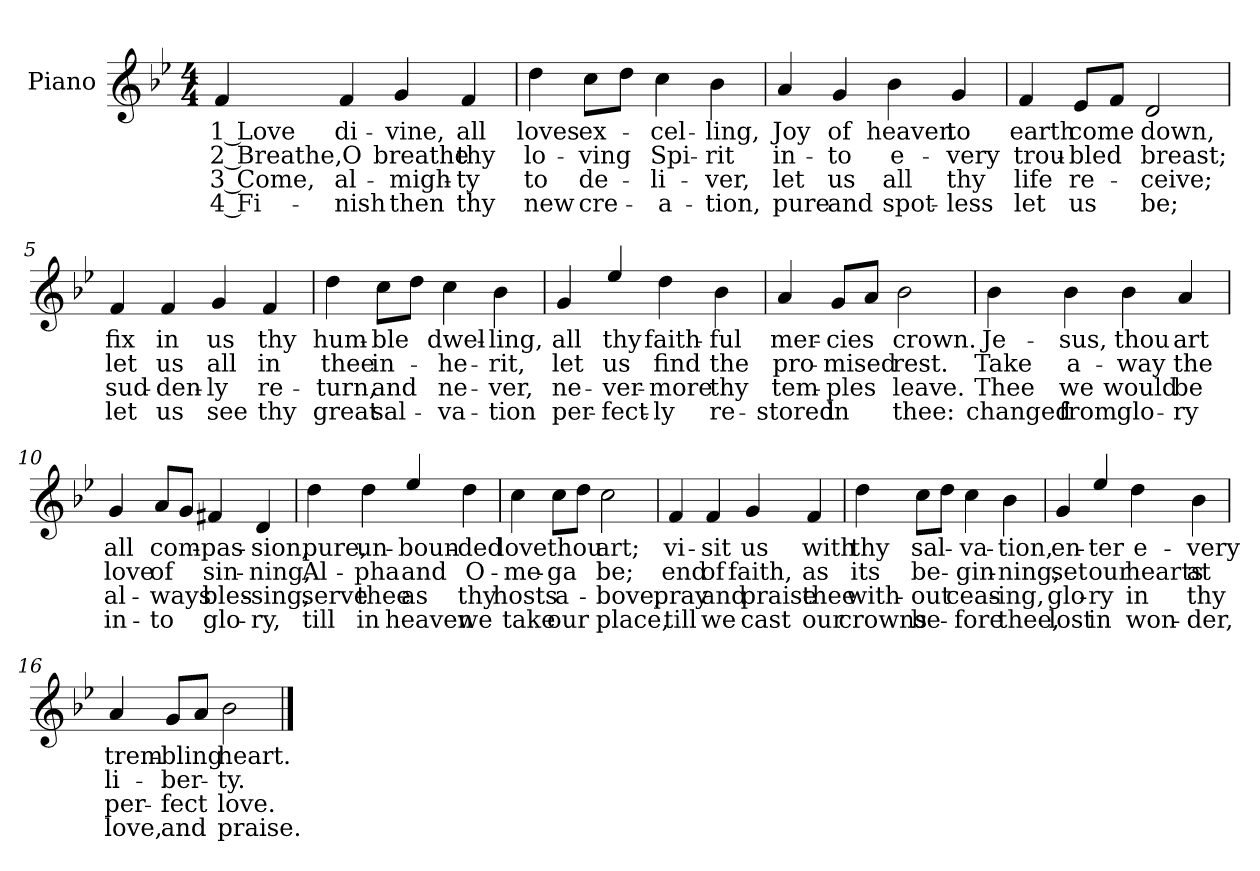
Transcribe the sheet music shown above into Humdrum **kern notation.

**kern	**text	**text	**text	**text
*part1	*part1	*part1	*part1	*part1
*staff1	*staff1	*staff1	*staff1	*staff1
*I"Piano	*	*	*	*
*I'Pno.	*	*	*	*
!!LO:PB:g=z
*clefG2	*	*	*	*
*k[b-e-]	*	*	*	*
*B-:	*	*	*	*
*M4/4	*	*	*	*
=1	=1	=1	=1	=1
!	!LO:LY:b:color=#000000	!LO:LY:b:color=#000000	!LO:LY:b:color=#000000	!LO:LY:b:color=#000000
4fi/	1 Love	2 Breathe,	-3 Come,	4 Fi-
!	!LO:LY:b:color=#000000	!LO:LY:b:color=#000000	!LO:LY:b:color=#000000	!LO:LY:b:color=#000000
4fi/	di-	O	al-	-nish
!	!LO:LY:b:color=#000000	!LO:LY:b:color=#000000	!LO:LY:b:color=#000000	!LO:LY:b:color=#000000
4gi/	-vine,	breathe	migh-	-then
!	!LO:LY:b:color=#000000	!LO:LY:b:color=#000000	!LO:LY:b:color=#000000	!LO:LY:b:color=#000000
4fi/	all	thy	ty	thy
=2	=2	=2	=2	=2
!	!LO:LY:b:color=#000000	!LO:LY:b:color=#000000	!LO:LY:b:color=#000000	!LO:LY:b:color=#000000
4ddi\	loves	lo-	to	new
!	!LO:LY:b:color=#000000	!LO:LY:b:color=#000000	!LO:LY:b:color=#000000	!LO:LY:b:color=#000000
8cci\L	ex-	-ving	de-	-cre-
8ddi\J	.	.	.	.
!	!LO:LY:b:color=#000000	!LO:LY:b:color=#000000	!LO:LY:b:color=#000000	!LO:LY:b:color=#000000
4cci\	-cel-	Spi-	-li-	-a-
!	!LO:LY:b:color=#000000	!LO:LY:b:color=#000000	!LO:LY:b:color=#000000	!LO:LY:b:color=#000000
4b-i\	-ling,	-rit	-ver,	tion,
=3	=3	=3	=3	=3
!	!LO:LY:b:color=#000000	!LO:LY:b:color=#000000	!LO:LY:b:color=#000000	!LO:LY:b:color=#000000
4ai/	Joy	in-	let	pure
!	!LO:LY:b:color=#000000	!LO:LY:b:color=#000000	!LO:LY:b:color=#000000	!LO:LY:b:color=#000000
4gi/	of	-to	us	and
!	!LO:LY:b:color=#000000	!LO:LY:b:color=#000000	!LO:LY:b:color=#000000	!LO:LY:b:color=#000000
4b-i\	heaven	e-	all	spot-
!	!LO:LY:b:color=#000000	!LO:LY:b:color=#000000	!LO:LY:b:color=#000000	!LO:LY:b:color=#000000
4gi/	to	-very	-thy	less
!!LO:LB:g=z
=4	=4	=4	=4	=4
!	!LO:LY:b:color=#000000	!LO:LY:b:color=#000000	!LO:LY:b:color=#000000	!LO:LY:b:color=#000000
4fi/	earth	trou-	life	let
!	!LO:LY:b:color=#000000	!LO:LY:b:color=#000000	!LO:LY:b:color=#000000	!LO:LY:b:color=#000000
8e-i/L	come	-bled	re-	-us
8fi/J	.	.	.	.
!	!LO:LY:b:color=#000000	!LO:LY:b:color=#000000	!LO:LY:b:color=#000000	!LO:LY:b:color=#000000
2di/	down,	breast;	ceive;	be;
=5	=5	=5	=5	=5
!	!LO:LY:b:color=#000000	!LO:LY:b:color=#000000	!LO:LY:b:color=#000000	!LO:LY:b:color=#000000
4fi/	fix	let	sud-	-let
!	!LO:LY:b:color=#000000	!LO:LY:b:color=#000000	!LO:LY:b:color=#000000	!LO:LY:b:color=#000000
4fi/	in	us	den-	-us
!	!LO:LY:b:color=#000000	!LO:LY:b:color=#000000	!LO:LY:b:color=#000000	!LO:LY:b:color=#000000
4gi/	us	all	ly	see
!	!LO:LY:b:color=#000000	!LO:LY:b:color=#000000	!LO:LY:b:color=#000000	!LO:LY:b:color=#000000
4fi/	thy	in	re-	-thy
=6	=6	=6	=6	=6
!	!LO:LY:b:color=#000000	!LO:LY:b:color=#000000	!LO:LY:b:color=#000000	!LO:LY:b:color=#000000
4ddi\	hum-	thee	turn,	great
!	!LO:LY:b:color=#000000	!LO:LY:b:color=#000000	!LO:LY:b:color=#000000	!LO:LY:b:color=#000000
8cci\L	-ble	in-	and	sal-
8ddi\J	.	.	.	.
!	!LO:LY:b:color=#000000	!LO:LY:b:color=#000000	!LO:LY:b:color=#000000	!LO:LY:b:color=#000000
4cci\	dwel-	-he-	-ne-	-va-
!	!LO:LY:b:color=#000000	!LO:LY:b:color=#000000	!LO:LY:b:color=#000000	!LO:LY:b:color=#000000
4b-i\	-ling,	-rit,	-ver,	tion
!!LO:LB:g=z
=7	=7	=7	=7	=7
!	!LO:LY:b:color=#000000	!LO:LY:b:color=#000000	!LO:LY:b:color=#000000	!LO:LY:b:color=#000000
4gi/	all	let	ne-	-per-
!	!LO:LY:b:color=#000000	!LO:LY:b:color=#000000	!LO:LY:b:color=#000000	!LO:LY:b:color=#000000
4ee-i/	thy	us	-ver-	-fect-
!	!LO:LY:b:color=#000000	!LO:LY:b:color=#000000	!LO:LY:b:color=#000000	!LO:LY:b:color=#000000
4ddi\	faith-	find	-more	ly
!	!LO:LY:b:color=#000000	!LO:LY:b:color=#000000	!LO:LY:b:color=#000000	!LO:LY:b:color=#000000
4b-i\	-ful	the	thy	re-
=8	=8	=8	=8	=8
!	!LO:LY:b:color=#000000	!LO:LY:b:color=#000000	!LO:LY:b:color=#000000	!LO:LY:b:color=#000000
4ai/	mer-	pro-	-tem-	-stored
!	!LO:LY:b:color=#000000	!LO:LY:b:color=#000000	!LO:LY:b:color=#000000	!LO:LY:b:color=#000000
8gi/L	-cies	-mised	ples	in
8ai/J	.	.	.	.
!	!LO:LY:b:color=#000000	!LO:LY:b:color=#000000	!LO:LY:b:color=#000000	!LO:LY:b:color=#000000
2b-i\	crown.	rest.	leave.	thee:
=9	=9	=9	=9	=9
!	!LO:LY:b:color=#000000	!LO:LY:b:color=#000000	!LO:LY:b:color=#000000	!LO:LY:b:color=#000000
4b-i\	Je-	Take	Thee	changed
!	!LO:LY:b:color=#000000	!LO:LY:b:color=#000000	!LO:LY:b:color=#000000	!LO:LY:b:color=#000000
4b-i\	-sus,	a-	we	from
!	!LO:LY:b:color=#000000	!LO:LY:b:color=#000000	!LO:LY:b:color=#000000	!LO:LY:b:color=#000000
4b-i\	thou	-way	would	glo-
!	!LO:LY:b:color=#000000	!LO:LY:b:color=#000000	!LO:LY:b:color=#000000	!LO:LY:b:color=#000000
4ai/	art	the	-be	ry
!!LO:LB:g=z
=10	=10	=10	=10	=10
!	!LO:LY:b:color=#000000	!LO:LY:b:color=#000000	!LO:LY:b:color=#000000	!LO:LY:b:color=#000000
4gi/	all	love	al-	-in-
!	!LO:LY:b:color=#000000	!LO:LY:b:color=#000000	!LO:LY:b:color=#000000	!LO:LY:b:color=#000000
8ai/L	com-	of	-ways	to
8gi/J	.	.	.	.
!	!LO:LY:b:color=#000000	!LO:LY:b:color=#000000	!LO:LY:b:color=#000000	!LO:LY:b:color=#000000
4f#Xi/	-pas-	sin-	bles-	-glo-
!	!LO:LY:b:color=#000000	!LO:LY:b:color=#000000	!LO:LY:b:color=#000000	!LO:LY:b:color=#000000
4di/	-sion,	-ning,	-sing,	ry,
=11	=11	=11	=11	=11
!	!LO:LY:b:color=#000000	!LO:LY:b:color=#000000	!LO:LY:b:color=#000000	!LO:LY:b:color=#000000
4ddi\	pure,	Al-	serve	till
!	!LO:LY:b:color=#000000	!LO:LY:b:color=#000000	!LO:LY:b:color=#000000	!LO:LY:b:color=#000000
4ddi\	un-	-pha	thee	in
!	!LO:LY:b:color=#000000	!LO:LY:b:color=#000000	!LO:LY:b:color=#000000	!LO:LY:b:color=#000000
4ee-i/	-boun-	and	as	heaven
!	!LO:LY:b:color=#000000	!LO:LY:b:color=#000000	!LO:LY:b:color=#000000	!LO:LY:b:color=#000000
4ddi\	-ded	O-	thy	we
=12	=12	=12	=12	=12
!	!LO:LY:b:color=#000000	!LO:LY:b:color=#000000	!LO:LY:b:color=#000000	!LO:LY:b:color=#000000
4cci\	love	-me-	hosts	take
!	!LO:LY:b:color=#000000	!LO:LY:b:color=#000000	!LO:LY:b:color=#000000	!LO:LY:b:color=#000000
8cci\L	thou	-ga	a-	-our
8ddi\J	.	.	.	.
!	!LO:LY:b:color=#000000	!LO:LY:b:color=#000000	!LO:LY:b:color=#000000	!LO:LY:b:color=#000000
2cci\	art;	be;	bove,	place,
!!LO:LB:g=z
=13	=13	=13	=13	=13
!	!LO:LY:b:color=#000000	!LO:LY:b:color=#000000	!LO:LY:b:color=#000000	!LO:LY:b:color=#000000
4fi/	vi-	end	pray	till
!	!LO:LY:b:color=#000000	!LO:LY:b:color=#000000	!LO:LY:b:color=#000000	!LO:LY:b:color=#000000
4fi/	-sit	of	and	we
!	!LO:LY:b:color=#000000	!LO:LY:b:color=#000000	!LO:LY:b:color=#000000	!LO:LY:b:color=#000000
4gi/	us	faith,	praise	cast
!	!LO:LY:b:color=#000000	!LO:LY:b:color=#000000	!LO:LY:b:color=#000000	!LO:LY:b:color=#000000
4fi/	with	as	thee	our
=14	=14	=14	=14	=14
!	!LO:LY:b:color=#000000	!LO:LY:b:color=#000000	!LO:LY:b:color=#000000	!LO:LY:b:color=#000000
4ddi\	thy	its	with-	-crowns
!	!LO:LY:b:color=#000000	!LO:LY:b:color=#000000	!LO:LY:b:color=#000000	!LO:LY:b:color=#000000
8cci\L	sal-	be-	out	be-
8ddi\J	.	.	.	.
!	!LO:LY:b:color=#000000	!LO:LY:b:color=#000000	!LO:LY:b:color=#000000	!LO:LY:b:color=#000000
4cci\	-va-	-gin-	-ceas-	-fore
!	!LO:LY:b:color=#000000	!LO:LY:b:color=#000000	!LO:LY:b:color=#000000	!LO:LY:b:color=#000000
4b-i\	-tion,	-ning,	ing,	thee,
!!LO:LB:g=z
=15	=15	=15	=15	=15
!	!LO:LY:b:color=#000000	!LO:LY:b:color=#000000	!LO:LY:b:color=#000000	!LO:LY:b:color=#000000
4gi/	en-	set	glo-	-lost
!	!LO:LY:b:color=#000000	!LO:LY:b:color=#000000	!LO:LY:b:color=#000000	!LO:LY:b:color=#000000
4ee-i/	-ter	our	ry	in
!	!LO:LY:b:color=#000000	!LO:LY:b:color=#000000	!LO:LY:b:color=#000000	!LO:LY:b:color=#000000
4ddi\	e-	hearts	in	won-
!	!LO:LY:b:color=#000000	!LO:LY:b:color=#000000	!LO:LY:b:color=#000000	!LO:LY:b:color=#000000
4b-i\	-very	at	-thy	der,
=16	=16	=16	=16	=16
!	!LO:LY:b:color=#000000	!LO:LY:b:color=#000000	!LO:LY:b:color=#000000	!LO:LY:b:color=#000000
4ai/	trem-	li-	per-	-love,
!	!LO:LY:b:color=#000000	!LO:LY:b:color=#000000	!LO:LY:b:color=#000000	!LO:LY:b:color=#000000
8gi/L	-bling	-ber-	fect	and
8ai/J	.	.	.	.
!	!LO:LY:b:color=#000000	!LO:LY:b:color=#000000	!LO:LY:b:color=#000000	!LO:LY:b:color=#000000
2b-i\	heart.	-ty.	love.	praise.
==	==	==	==	==
*-	*-	*-	*-	*-
